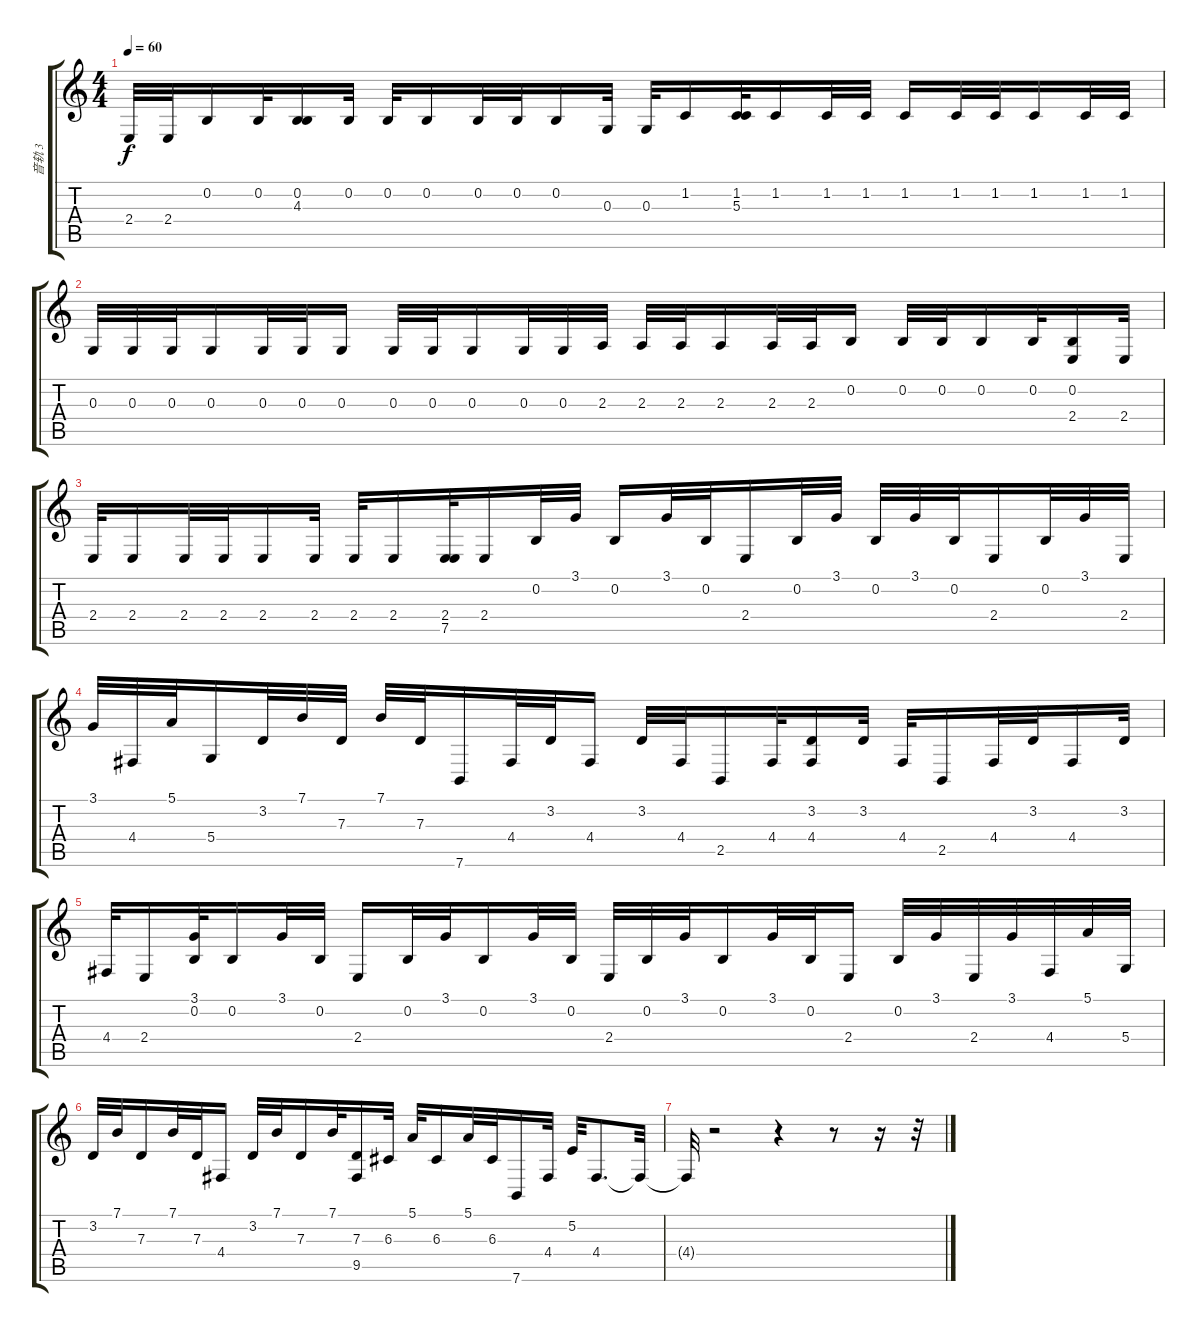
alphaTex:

\track ("音轨 3" "音轨 3") {instrument lead1square}
\staff {score tabs}
\tuning (E4 B3 G3 D3 A2 E2) {hide}
\ts (4 4)
\tempo 60
\clef g2
\ks c
2.4.32{dy f} 2.4.32 0.2.16 0.2.32 (0.2 4.3).16 0.2.32 0.2.32 0.2.16 0.2.32 0.2.32 0.2.16 0.3.32 0.3.32 1.2.16 (1.2 5.3).32 1.2.16 1.2.32 1.2.32 1.2.16 1.2.32 1.2.32 1.2.16 1.2.32 1.2.32 |
0.3.32 0.3.32 0.3.32 0.3.16 0.3.32 0.3.32 0.3.16 0.3.32 0.3.32 0.3.16 0.3.32 0.3.32 2.3.32 2.3.32 2.3.32 2.3.16 2.3.32 2.3.32 0.2.16 0.2.32 0.2.32 0.2.16 0.2.32 (0.2 2.4).16 2.4.32 |
2.4.32 2.4.16 2.4.32 2.4.32 2.4.16 2.4.32 2.4.32 2.4.16 (2.4 7.5).32 2.4.16 0.2.32 3.1.32 0.2.16 3.1.32 0.2.32 2.4.16 0.2.32 3.1.32 0.2.32 3.1.32 0.2.32 2.4.16 0.2.32 3.1.32 2.4.32 |
3.1.32 4.4.32 5.1.32 5.4.16 3.2.32 7.1.32 7.3.32 7.1.32 7.3.32 7.6.16 4.4.32 3.2.32 4.4.16 3.2.32 4.4.32 2.5.16 4.4.32 (3.2 4.4).16 3.2.32 4.4.32 2.5.16 4.4.32 3.2.32 4.4.16 3.2.32 |
4.4.32 2.4.16 (3.1 0.2).32 0.2.16 3.1.32 0.2.32 2.4.16 0.2.32 3.1.32 0.2.16 3.1.32 0.2.32 2.4.32 0.2.32 3.1.32 0.2.16{volume 15} 3.1.32{volume 15} 0.2.32{volume 14} 2.4.16 0.2.32{volume 13} 3.1.32 2.4.32{volume 13} 3.1.32{volume 12} 4.4.32{volume 12} 5.1.32 5.4.32{volume 11} |
3.2.32{volume 10} 7.1.32{volume 10} 7.3.16{volume 10} 7.1.32{volume 9} 7.3.32{volume 8} 4.4.16{volume 8} 3.2.32{volume 7} 7.1.32{volume 7} 7.3.16 7.1.32{volume 6} (7.3 9.5).16 6.3.32{volume 4} 5.1.32 6.3.16{volume 4} 5.1.32{volume 3} 6.3.32{volume 3} 7.6.16{volume 2} 4.4.32{volume 2} 5.2.32{volume 1} 4.4.8{d volume 0} 4.4{t}.32 |
4.4{t}.32 r.2 r.4 r.8 r.16 r.32
